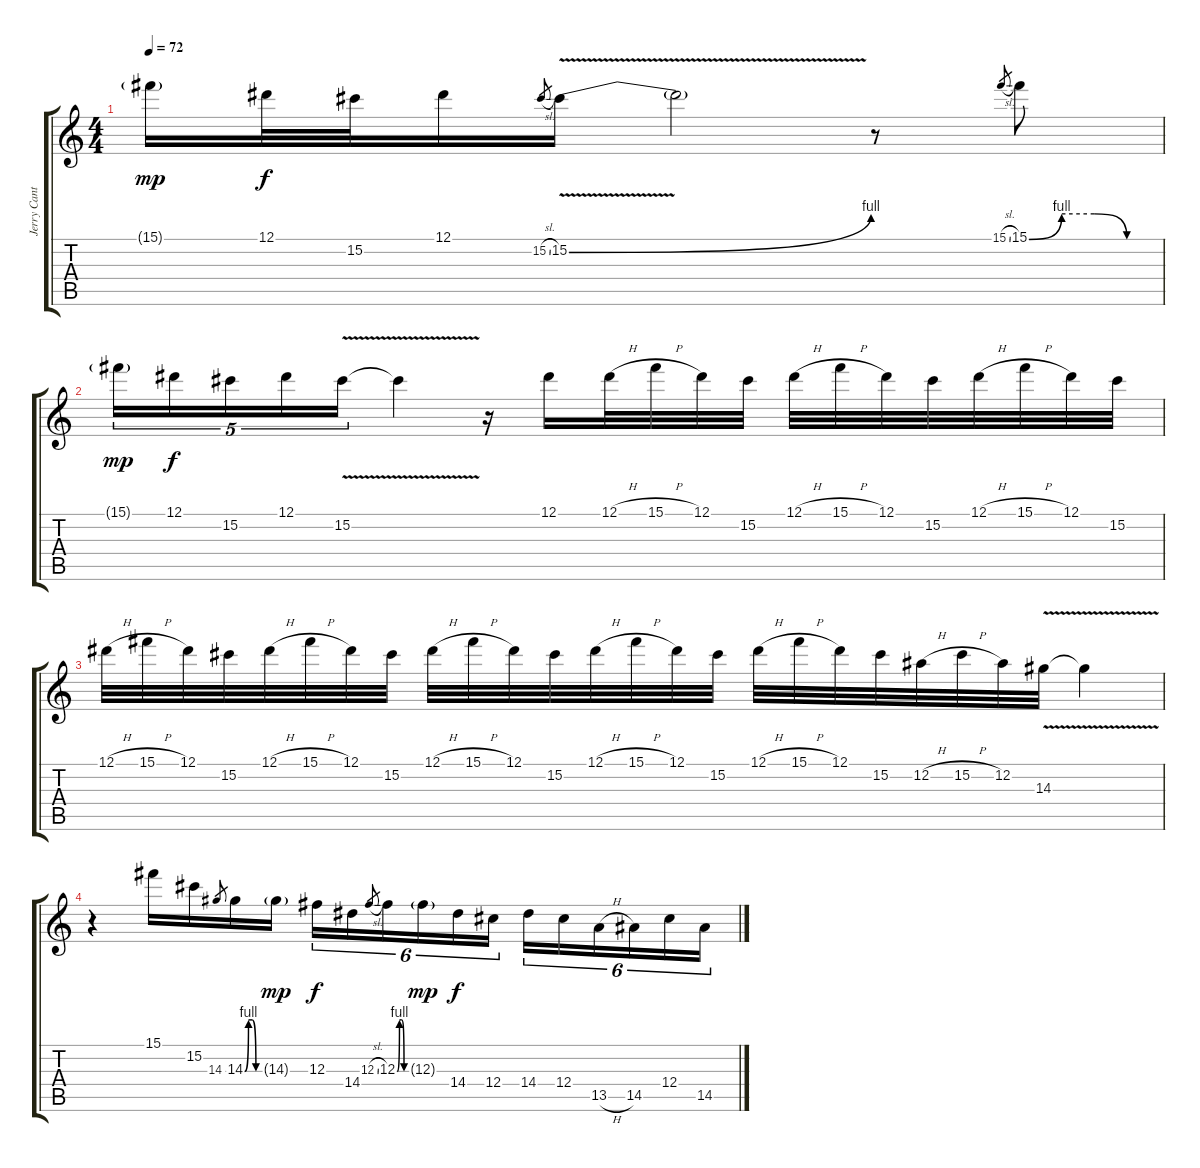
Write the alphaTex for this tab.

\track ("Jerry Cantrell - Guitar 2 - Talkbox" "Jerry Cant") {instrument overdrivenguitar}
\staff {score tabs}
\tuning (Eb4 Bb3 Gb3 Db3 Ab2 Eb2) {hide}
\ts (4 4)
\tempo 72
\clef g2
\ks c
15.1{g}.16{dy mp} 12.1.32{dy f} 15.2.32 12.1.16 15.2{sl}.8{gr} 15.2{be (bend 0 0 60 4) v}.16 15.2{t}.2 r.8 15.1{sl}.8{gr} 15.1{be (custom 0 0 15 4 30 4 45 0 60 0)}.8 |
15.1{g}.16{tu (5 4) dy mp} 12.1.16{tu (5 4) dy f} 15.2.16{tu (5 4)} 12.1.16{tu (5 4)} 15.2{v}.16{tu (5 4)} 15.2{t}.4 r.16 12.1.16 12.1{h}.32 15.1{h}.32 12.1.32 15.2.32 12.1{h}.32 15.1{h}.32 12.1.32 15.2.32 12.1{h}.32 15.1{h}.32 12.1.32 15.2.32 |
12.1{h}.32 15.1{h}.32 12.1.32 15.2.32 12.1{h}.32 15.1{h}.32 12.1.32 15.2.32 12.1{h}.32 15.1{h}.32 12.1.32 15.2.32 12.1{h}.32 15.1{h}.32 12.1.32 15.2.32 12.1{h}.32 15.1{h}.32 12.1.32 15.2.32 12.2{h}.32 15.2{h}.32 12.2.32 14.3{v}.32 14.3{t}.4 |
r.4 15.1.16 15.2.16 14.3.8{gr} 14.3{be (custom 0 0 15 4 30 4 45 0 60 0)}.16 14.3{g}.16{dy mp} 12.3.16{tu (6 4) dy f} 14.4.16{tu (6 4)} 12.3{sl}.8{gr} 12.3{be (custom 0 0 15 4 30 4 45 0 60 0)}.16{tu (6 4)} 12.3{g}.16{tu (6 4) dy mp} 14.4.16{tu (6 4) dy f} 12.4.16{tu (6 4)} 14.4.16{tu (6 4)} 12.4.16{tu (6 4)} 13.5{h}.16{tu (6 4)} 14.5.16{tu (6 4)} 12.4.16{tu (6 4)} 14.5.16{tu (6 4)}
